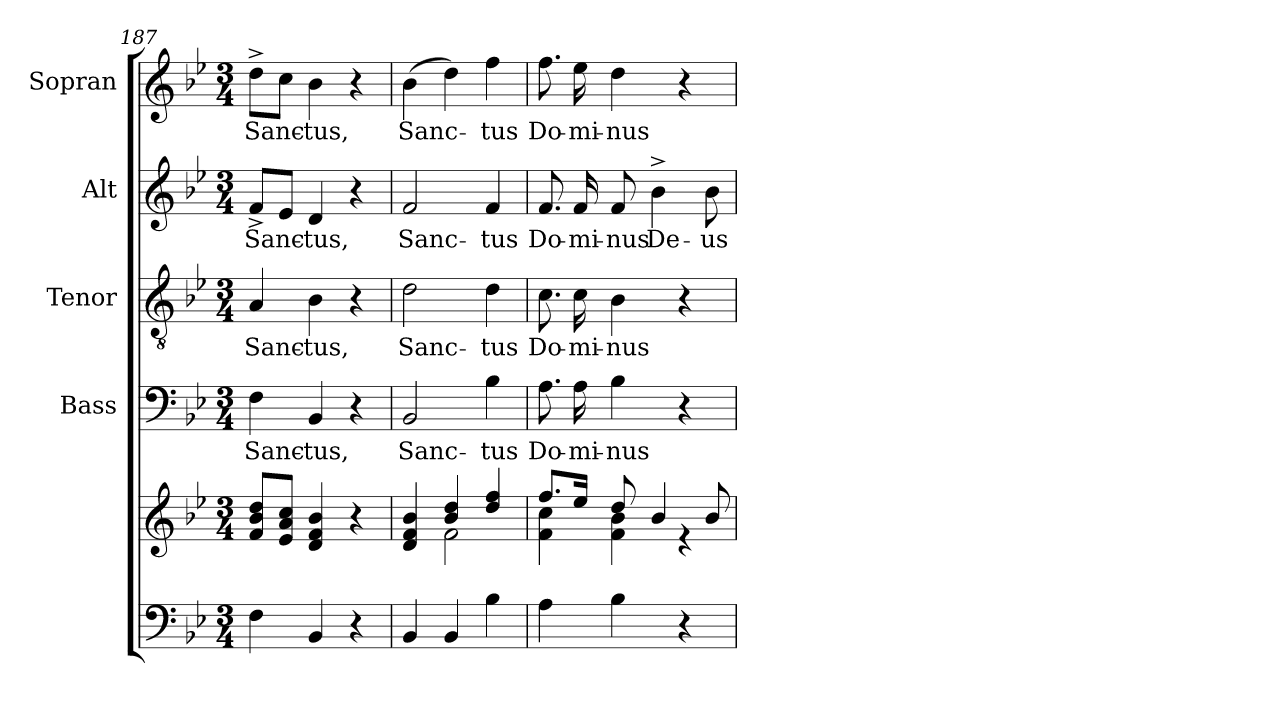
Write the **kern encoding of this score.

**kern	**kern	**kern	**text	**kern	**text	**kern	**text	**kern	**text
*part5	*part5	*part4	*part4	*part3	*part3	*part2	*part2	*part1	*part1
*staff6	*staff5	*staff4	*staff4	*staff3	*staff3	*staff2	*staff2	*staff1	*staff1
*	*	*I"Bass	*	*I"Tenor	*	*I"Alt	*	*I"Sopran	*
*	*	*I'B.	*	*I'T.	*	*I'A.	*	*I'S.	*
*clefF4	*clefG2	*clefF4	*	*clefGv2	*	*clefG2	*	*clefG2	*
*k[b-e-]	*k[b-e-]	*k[b-e-]	*	*k[b-e-]	*	*k[b-e-]	*	*k[b-e-]	*
*B-:	*B-:	*B-:	*	*B-:	*	*B-:	*	*B-:	*
*M3/4	*M3/4	*M3/4	*	*M3/4	*	*M3/4	*	*M3/4	*
=187	=187	=187	=187	=187	=187	=187	=187	=187	=187
!	!	!	!LO:LY:b	!	!LO:LY:b	!	!LO:LY:b	!	!LO:LY:b
4F\	8f/ 8b-/ 8dd/L	4F\	Sanc-	4A/	Sanc-	8f^>/L	Sanc-	8dd^>\L	Sanc-
.	8e-/ 8a/ 8cc/J	.	.	.	.	8e-/J	.	8cc\J	.
!	!	!	!LO:LY:b	!	!LO:LY:b	!	!LO:LY:b	!	!LO:LY:b
4BB-/	4d/ 4f/ 4b-/	4BB-/	-tus,	4B-\	-tus,	4d/	-tus,	4b-\	-tus,
4r	4r	4r	.	4r	.	4r	.	4r	.
=188	=188	=188	=188	=188	=188	=188	=188	=188	=188
*	*^	*	*	*	*	*	*	*	*
!	!	!	!	!LO:LY:b	!	!LO:LY:b	!	!LO:LY:b	!	!LO:LY:b
4BB-/	4d/ 4f/ 4b-/	4ryy	2BB-/	Sanc-	2d\	Sanc-	2f/	Sanc-	(>4b-\	Sanc-
4BB-/	4b-/ 4dd/	2f\	.	.	.	.	.	.	4dd\)	.
!	!	!	!	!LO:LY:b	!	!LO:LY:b	!	!LO:LY:b	!	!LO:LY:b
4B-\	4dd/ 4ff/	.	4B-\	-tus	4d\	-tus	4f/	-tus	4ff\	-tus
=189	=189	=189	=189	=189	=189	=189	=189	=189	=189	=189
!	!	!	!	!LO:LY:b	!	!LO:LY:b	!	!LO:LY:b	!	!LO:LY:b
4A\	8.ff/L	4f\ 4cc\	8.A\	Do-	8.c\	Do-	8.f/	Do-	8.ff\	Do-
!	!	!	!	!LO:LY:b	!	!LO:LY:b	!	!LO:LY:b	!	!LO:LY:b
.	16ee-/Jk	.	16A\	-mi-	16c\	-mi-	16f/	-mi-	16ee-\	-mi-
!	!	!	!	!LO:LY:b	!	!LO:LY:b	!	!LO:LY:b	!	!LO:LY:b
4B-\	8dd/	4f\ 4b-\	4B-\	-nus	4B-\	-nus	8f/	-nus	4dd\	-nus
!	!	!	!	!	!	!	!	!LO:LY:b	!	!
.	4b-/	.	.	.	.	.	4b-^>\	De-	.	.
4r	.	4rd	4r	.	4r	.	.	.	4r	.
!	!	!	!	!	!	!	!	!LO:LY:b	!	!
.	8b-/	.	.	.	.	.	8b-\	-us	.	.
*	*v	*v	*	*	*	*	*	*	*	*
=	=	=	=	=	=	=	=	=	=
*-	*-	*-	*-	*-	*-	*-	*-	*-	*-
